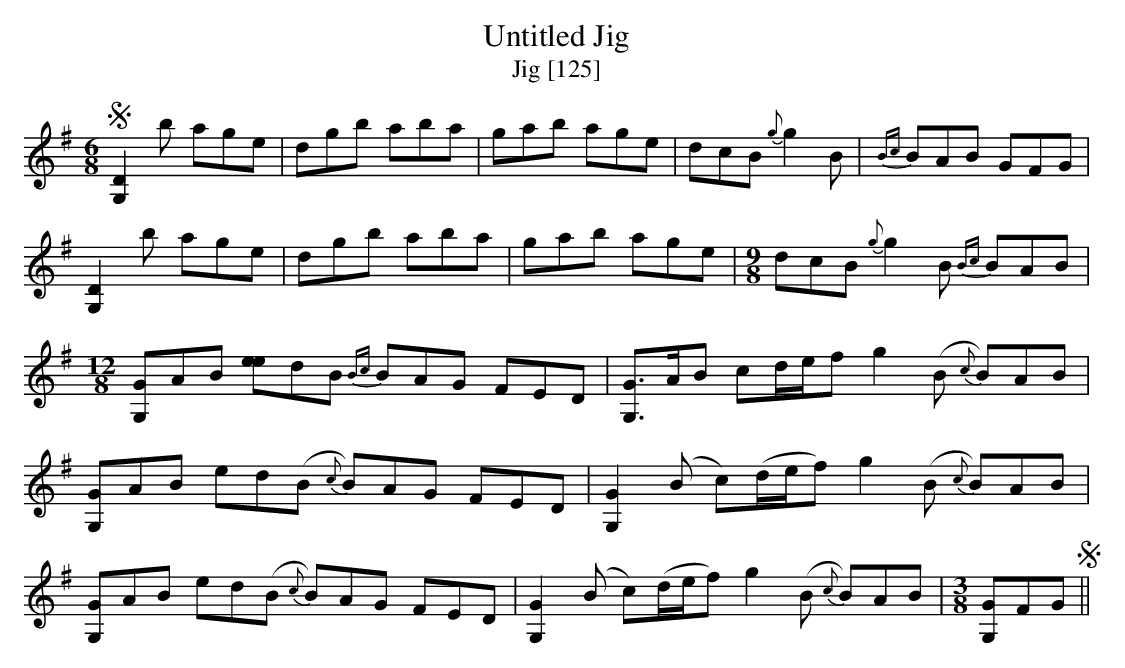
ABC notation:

X:1
T:Untitled Jig
T:Jig [125]
M:6/8
L:1/8
K:G
S[G,2D2]b age|dgb aba|gab age|dcB {g}g2B|{Bc}BAB GFG|
[G,2D2]b age|dgb aba|gab age|[M:9/8]dcB {g}g2B {Bc}BAB|
[M:12/8][G,G]AB [ee]dB {Bc}BAG FED|[G,G]>AB cd/e/-f g2 (B {c}B)AB|
[G,G]AB ed(B {c}B)AG FED|[G,2G2](B c)(d/e/f) g2 (B {c}B)AB|
[G,G]AB ed(B {c}B)AG FED|[G,2G2](B c)(d/e/f) g2 (B {c}B)AB |[M:3/8][G,G]FG S||
